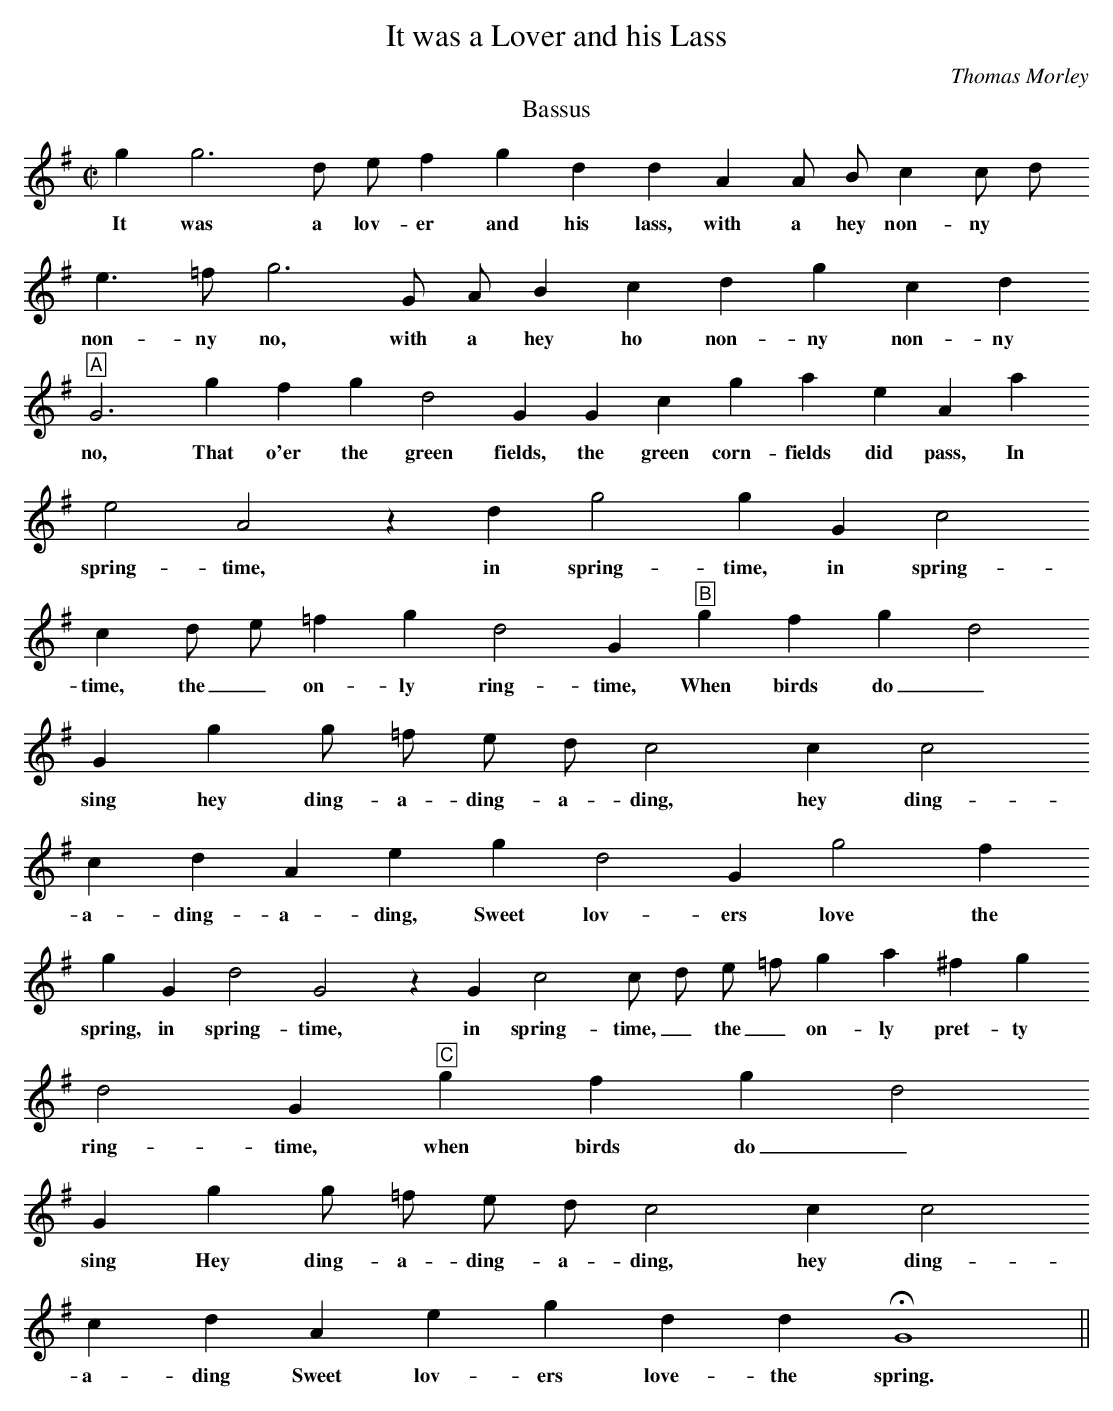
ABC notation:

X:1
T:It was a Lover and his Lass
C: Thomas Morley
K:G
T: Bassus
M:C|
L:1/8
g2 g6 d e f2 g2 d2 d2 A2 A B c2 c d
w: It was a lov- er and his lass, with a hey non- ny
e3 =f g6 G A B2 c2 d2 g2 c2 d2
w:non- ny no, with a hey ho non- ny non- ny
"A"G6  g2   f2   g2  d4    G2      G2  c2    g2     a2    e2  A2    a2
w: no, That o'er the green fields, the green corn- fields did pass, In
    e4      A4 z2 d2 g4      g2    G2 c4
w:  spring- time, in spring- time, in spring-
c2 d e =f2 g2 d4 G2 "B" g2 f2 g2 d4
w: time, the _ on- ly ring- time, When birds do _
G2 g2 g =f e d c4 c2 c4
w:sing hey ding- a- ding- a- ding, hey ding-
c2 d2 A2 e2 g2 d4 G2 g4 f2
w: a- ding- a- ding,  Sweet lov- ers love the
g2 G2 d4 G4 z2 G2 c4 c d e =f g2 a2 ^f2 g2
w: spring, in spring- time, in spring- time, _ the _ on- ly pret- ty
d4 G2 "C" g2 f2 g2 d4
w: ring- time, when birds do _
G2 g2 g =f e d c4 c2 c4
w: sing Hey ding- a- ding- a- ding, hey ding-
   c2 d2    A2    e2   g2  d2    d2  HG8 ||
w: a- ding  Sweet lov- ers love- the spring.
